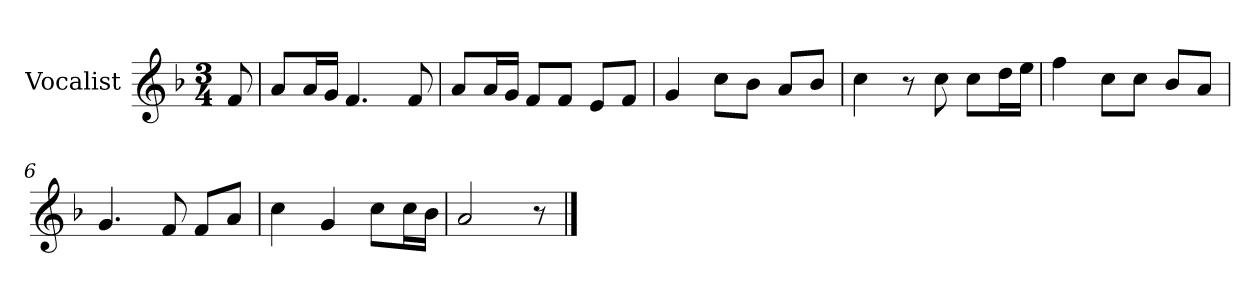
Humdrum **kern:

**kern
*part1
*staff1
*I"Vocalist
*k[b-]
*F:
*M3/4
=
8f
=1
8aL
16aL
16gJJ
4.f
8f
=2
8aL
16aL
16gJJ
8fL
8fJ
8eL
8fJ
=3
4g
8ccL
8b-J
8aL
8b-J
=4
4cc
8r
8cc
8ccL
16ddL
16eeJJ
=5
4ff
8ccL
8ccJ
8b-L
8aJ
=6
4.g
8f
8fL
8aJ
=7
4cc
4g
8ccL
16ccL
16b-JJ
=8
2a
8r
==
*-
